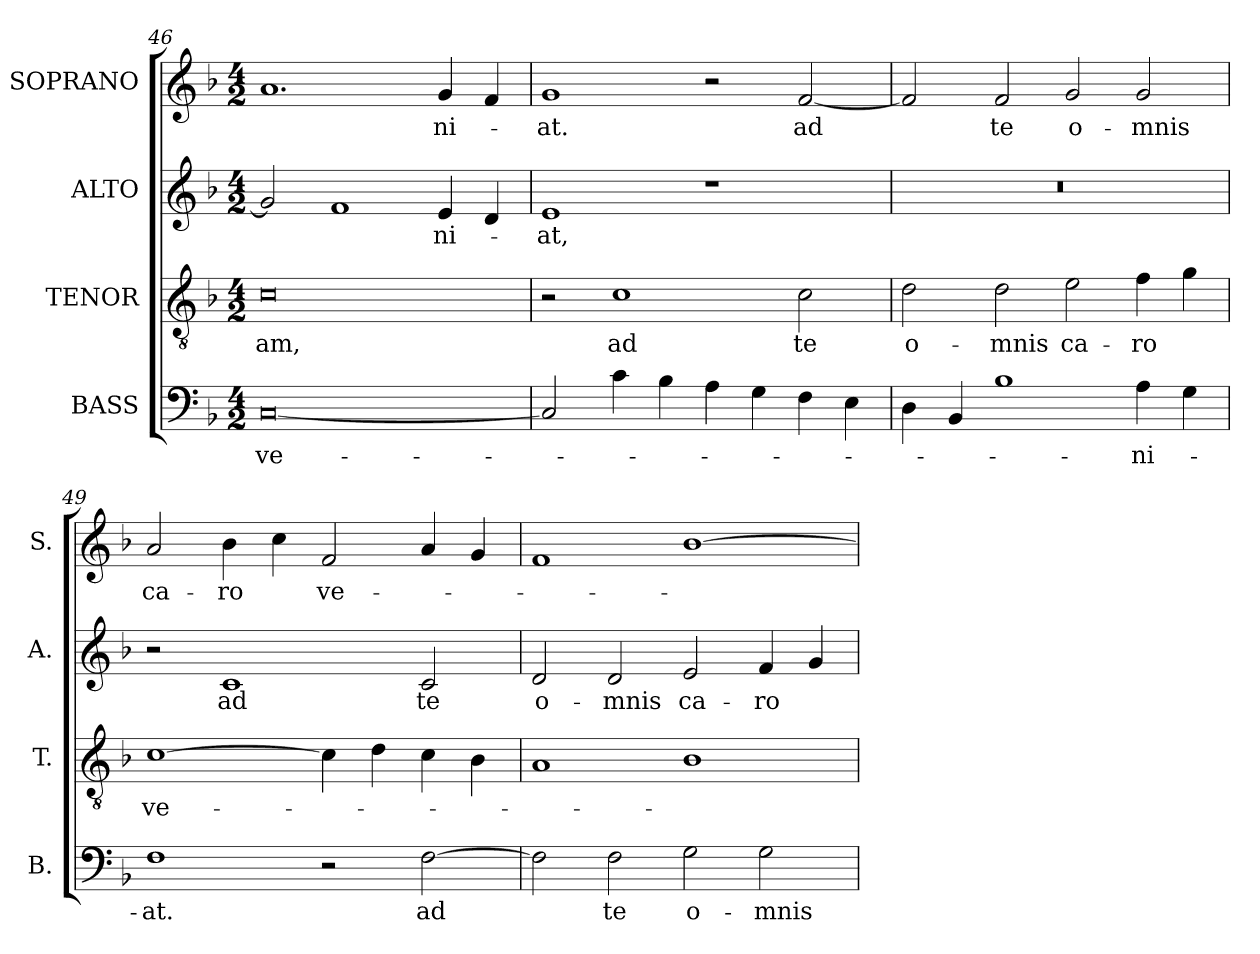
**kern	**text	**kern	**text	**kern	**text	**kern	**text
*part4	*part4	*part3	*part3	*part2	*part2	*part1	*part1
*staff4	*staff4	*staff3	*staff3	*staff2	*staff2	*staff1	*staff1
*I"BASS	*	*I"TENOR	*	*I"ALTO	*	*I"SOPRANO	*
*I'B.	*	*I'T.	*	*I'A.	*	*I'S.	*
*clefF4	*	*clefGv2	*	*clefG2	*	*clefG2	*
*	*	*ITrd7c12	*	*	*	*	*
*k[b-]	*	*k[b-]	*	*k[b-]	*	*k[b-]	*
*F:	*	*F:	*	*F:	*	*F:	*
*M4/2	*	*M4/2	*	*M4/2	*	*M4/2	*
=46	=46	=46	=46	=46	=46	=46	=46
!	!LO:LY:b:color=#000000	!	!	!	!	!	!
!	!	!	!LO:LY:b:color=#000000	!	!	!	!
[0Ci	ve-	0Ci	-am,	2gi/]	.	1.ai	.
.	.	.	.	1fi	.	.	.
!	!	!	!	!	!LO:LY:b:color=#000000	!	!
!	!	!	!	!	!	!	!LO:LY:b:color=#000000
.	.	.	.	4ei/	-ni-	4gi/	-ni-
.	.	.	.	4di/	.	4fi/	.
!!LO:LB:g=z
=47	=47	=47	=47	=47	=47	=47	=47
!	!	!	!	!	!LO:LY:b:color=#000000	!	!
!	!	!	!	!	!	!	!LO:LY:b:color=#000000
2Ci/]	.	2r	.	1ei	-at,	1gi	-at.
!	!	!	!LO:LY:b:color=#000000	!	!	!	!
4ci\	.	1Ci	ad	.	.	.	.
4B-i\	.	.	.	.	.	.	.
4Ai\	.	.	.	1r	.	2r	.
4Gi\	.	.	.	.	.	.	.
!	!	!	!LO:LY:b:color=#000000	!	!	!	!
!	!	!	!	!	!	!	!LO:LY:b:color=#000000
4Fi\	.	2Ci\	te	.	.	[2fi/	ad
4Ei\	.	.	.	.	.	.	.
=48	=48	=48	=48	=48	=48	=48	=48
!	!	!	!LO:LY:b:color=#000000	!LO:N:vis=1	!	!	!
4Di\	.	2Di\	o-	0r	.	2fi/]	.
4BB-i/	.	.	.	.	.	.	.
!	!	!	!LO:LY:b:color=#000000	!	!	!	!
!	!	!	!	!	!	!	!LO:LY:b:color=#000000
1B-i	.	2Di\	-mnis	.	.	2fi/	te
!	!	!	!LO:LY:b:color=#000000	!	!	!	!
!	!	!	!	!	!	!	!LO:LY:b:color=#000000
.	.	2Ei\	ca-	.	.	2gi/	o-
!	!LO:LY:b:color=#000000	!	!	!	!	!	!
!	!	!	!LO:LY:b:color=#000000	!	!	!	!
!	!	!	!	!	!	!	!LO:LY:b:color=#000000
4Ai\	-ni-	4Fi\	-ro	.	.	2gi/	-mnis
4Gi\	.	4Gi\	.	.	.	.	.
=49	=49	=49	=49	=49	=49	=49	=49
!	!LO:LY:b:color=#000000	!	!	!	!	!	!
!	!	!	!LO:LY:b:color=#000000	!	!	!	!
!	!	!	!	!	!	!	!LO:LY:b:color=#000000
1Fi	-at.	[1Ci	ve-	2r	.	2ai/	ca-
!	!	!	!	!	!LO:LY:b:color=#000000	!	!
!	!	!	!	!	!	!	!LO:LY:b:color=#000000
.	.	.	.	1ci	ad	4b-i\	-ro
.	.	.	.	.	.	4cci\	.
!	!	!	!	!	!	!	!LO:LY:b:color=#000000
2r	.	4Ci\]	.	.	.	2fi/	ve-
.	.	4Di\	.	.	.	.	.
!	!LO:LY:b:color=#000000	!	!	!	!	!	!
!	!	!	!	!	!LO:LY:b:color=#000000	!	!
[2Fi\	ad	4Ci\	.	2ci/	te	4ai/	.
.	.	4BB-i\	.	.	.	4gi/	.
=50	=50	=50	=50	=50	=50	=50	=50
!	!	!	!	!	!LO:LY:b:color=#000000	!	!
2Fi\]	.	1AAi	.	2di/	o-	1fi	.
!	!LO:LY:b:color=#000000	!	!	!	!	!	!
!	!	!	!	!	!LO:LY:b:color=#000000	!	!
2Fi\	te	.	.	2di/	-mnis	.	.
!	!LO:LY:b:color=#000000	!	!	!	!	!	!
!	!	!	!	!	!LO:LY:b:color=#000000	!	!
2Gi\	o-	1BB-i	.	2ei/	ca-	[1b-i	.
!	!LO:LY:b:color=#000000	!	!	!	!	!	!
!	!	!	!	!	!LO:LY:b:color=#000000	!	!
2Gi\	-mnis	.	.	4fi/	-ro	.	.
.	.	.	.	4gi/	.	.	.
=	=	=	=	=	=	=	=
*-	*-	*-	*-	*-	*-	*-	*-
